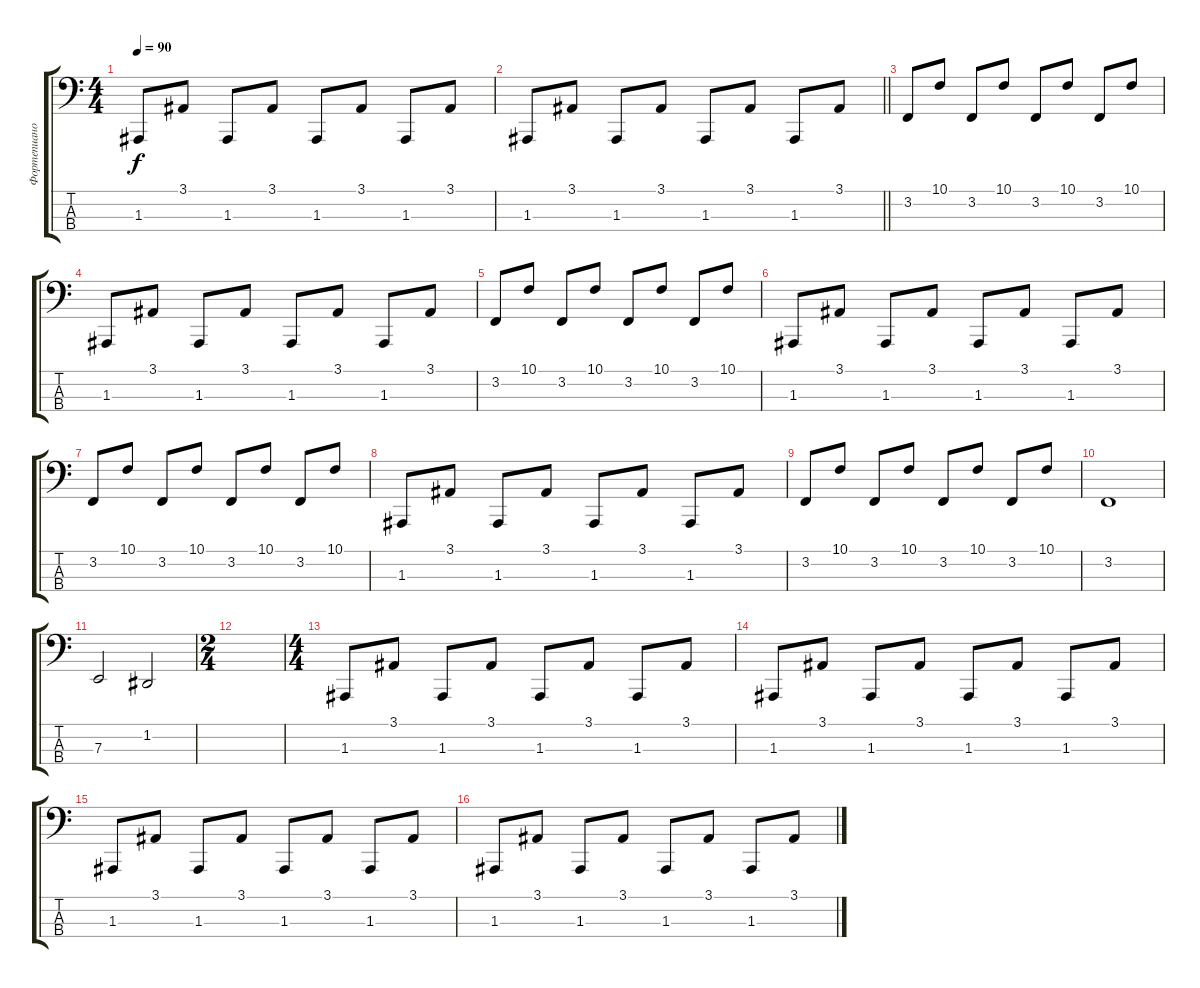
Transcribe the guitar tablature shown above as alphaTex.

\track ("Фортепиано 2" "Фортепиано") {instrument acousticgrandpiano}
\staff {score tabs}
\tuning (G2 D2 A1 E1) {hide}
\ts (4 4)
\tempo 90
\clef f4
\ks c
1.3.8{dy f} 3.1.8 1.3.8 3.1.8 1.3.8 3.1.8 1.3.8 3.1.8 |
\barLineRight lightlight
1.3.8 3.1.8 1.3.8 3.1.8 1.3.8 3.1.8 1.3.8 3.1.8 |
3.2.8 10.1.8 3.2.8 10.1.8 3.2.8 10.1.8 3.2.8 10.1.8 |
1.3.8 3.1.8 1.3.8 3.1.8 1.3.8 3.1.8 1.3.8 3.1.8 |
3.2.8 10.1.8 3.2.8 10.1.8 3.2.8 10.1.8 3.2.8 10.1.8 |
1.3.8 3.1.8 1.3.8 3.1.8 1.3.8 3.1.8 1.3.8 3.1.8 |
3.2.8 10.1.8 3.2.8 10.1.8 3.2.8 10.1.8 3.2.8 10.1.8 |
1.3.8 3.1.8 1.3.8 3.1.8 1.3.8 3.1.8 1.3.8 3.1.8 |
3.2.8 10.1.8 3.2.8 10.1.8 3.2.8 10.1.8 3.2.8 10.1.8 |
3.2.1 |
7.3.2 1.2.2 |
\ts (2 4)
|
\ts (4 4)
1.3.8 3.1.8 1.3.8 3.1.8 1.3.8 3.1.8 1.3.8 3.1.8 |
1.3.8 3.1.8 1.3.8 3.1.8 1.3.8 3.1.8 1.3.8 3.1.8 |
1.3.8 3.1.8 1.3.8 3.1.8 1.3.8 3.1.8 1.3.8 3.1.8 |
1.3.8 3.1.8 1.3.8 3.1.8 1.3.8 3.1.8 1.3.8 3.1.8
